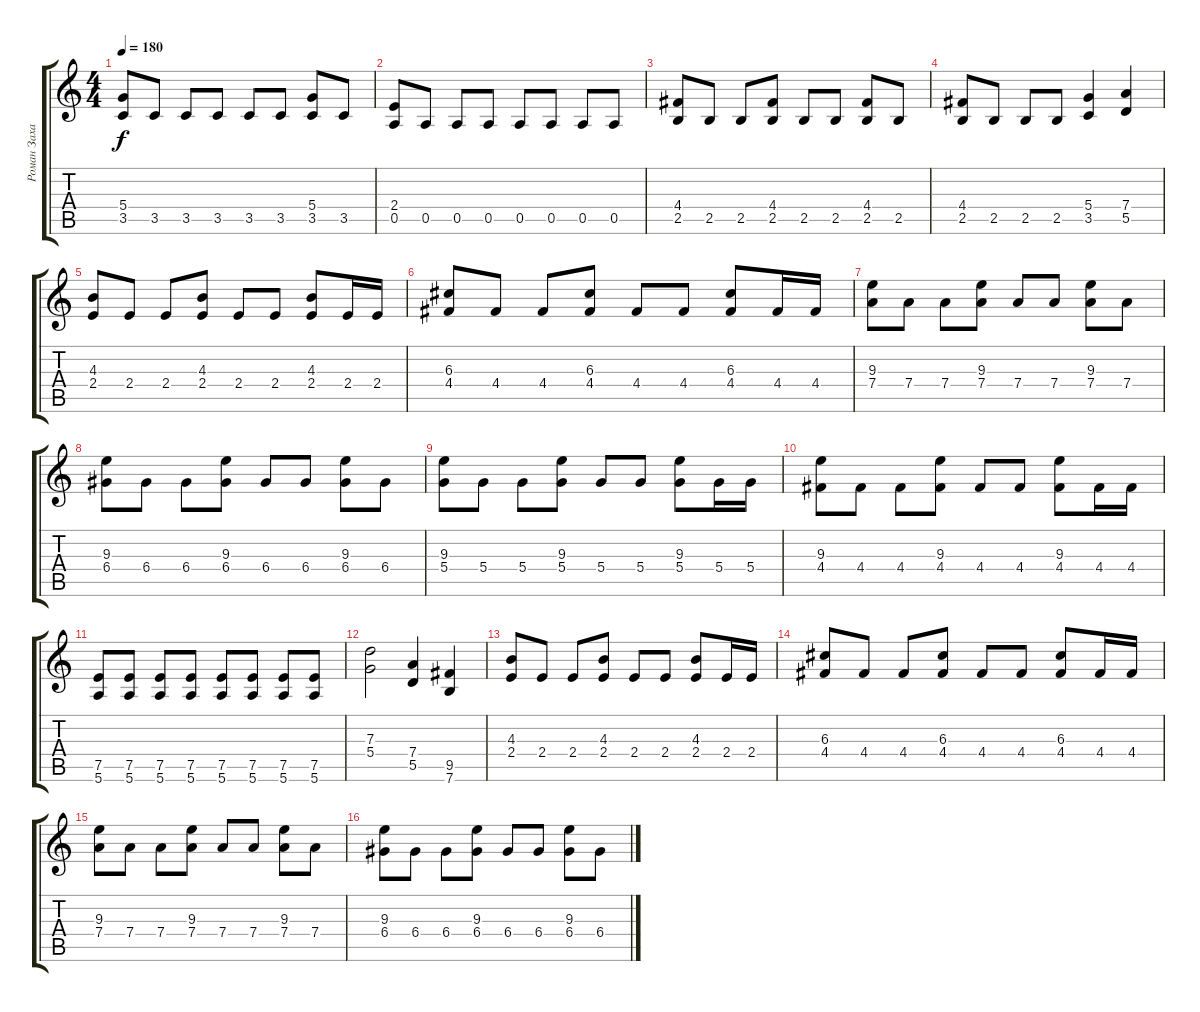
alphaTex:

\track ("Роман Захаров" "Роман Заха") {instrument distortionguitar}
\staff {score tabs}
\tuning (E4 B3 G3 D3 A2 E2) {hide}
\ts (4 4)
\tempo 180
\clef g2
\ks c
(5.4 3.5).8{dy f} 3.5.8 3.5.8 3.5.8 3.5.8 3.5.8 (5.4 3.5).8 3.5.8 |
(2.4 0.5).8 0.5.8 0.5.8 0.5.8 0.5.8 0.5.8 0.5.8 0.5.8 |
(4.4 2.5).8 2.5.8 2.5.8 (4.4 2.5).8 2.5.8 2.5.8 (4.4 2.5).8 2.5.8 |
(4.4 2.5).8 2.5.8 2.5.8 2.5.8 (5.4 3.5).4 (7.4 5.5).4 |
(4.3 2.4).8{balance 8} 2.4.8 2.4.8 (4.3 2.4).8 2.4.8 2.4.8 (4.3 2.4).8 2.4.16 2.4.16 |
(6.3 4.4).8 4.4.8 4.4.8 (6.3 4.4).8 4.4.8 4.4.8 (6.3 4.4).8 4.4.16 4.4.16 |
(9.3 7.4).8 7.4.8 7.4.8 (9.3 7.4).8 7.4.8 7.4.8 (9.3 7.4).8 7.4.8 |
(9.3 6.4).8 6.4.8 6.4.8 (9.3 6.4).8 6.4.8 6.4.8 (9.3 6.4).8 6.4.8 |
(9.3 5.4).8 5.4.8 5.4.8 (9.3 5.4).8 5.4.8 5.4.8 (9.3 5.4).8 5.4.16 5.4.16 |
(9.3 4.4).8 4.4.8 4.4.8 (9.3 4.4).8 4.4.8 4.4.8 (9.3 4.4).8 4.4.16 4.4.16 |
(7.5 5.6).8 (7.5 5.6).8 (7.5 5.6).8 (7.5 5.6).8 (7.5 5.6).8 (7.5 5.6).8 (7.5 5.6).8 (7.5 5.6).8 |
(7.3 5.4).2 (7.4 5.5).4 (9.5 7.6).4 |
(4.3 2.4).8 2.4.8 2.4.8 (4.3 2.4).8 2.4.8 2.4.8 (4.3 2.4).8 2.4.16 2.4.16 |
(6.3 4.4).8 4.4.8 4.4.8 (6.3 4.4).8 4.4.8 4.4.8 (6.3 4.4).8 4.4.16 4.4.16 |
(9.3 7.4).8 7.4.8 7.4.8 (9.3 7.4).8 7.4.8 7.4.8 (9.3 7.4).8 7.4.8 |
(9.3 6.4).8 6.4.8 6.4.8 (9.3 6.4).8 6.4.8 6.4.8 (9.3 6.4).8 6.4.8
